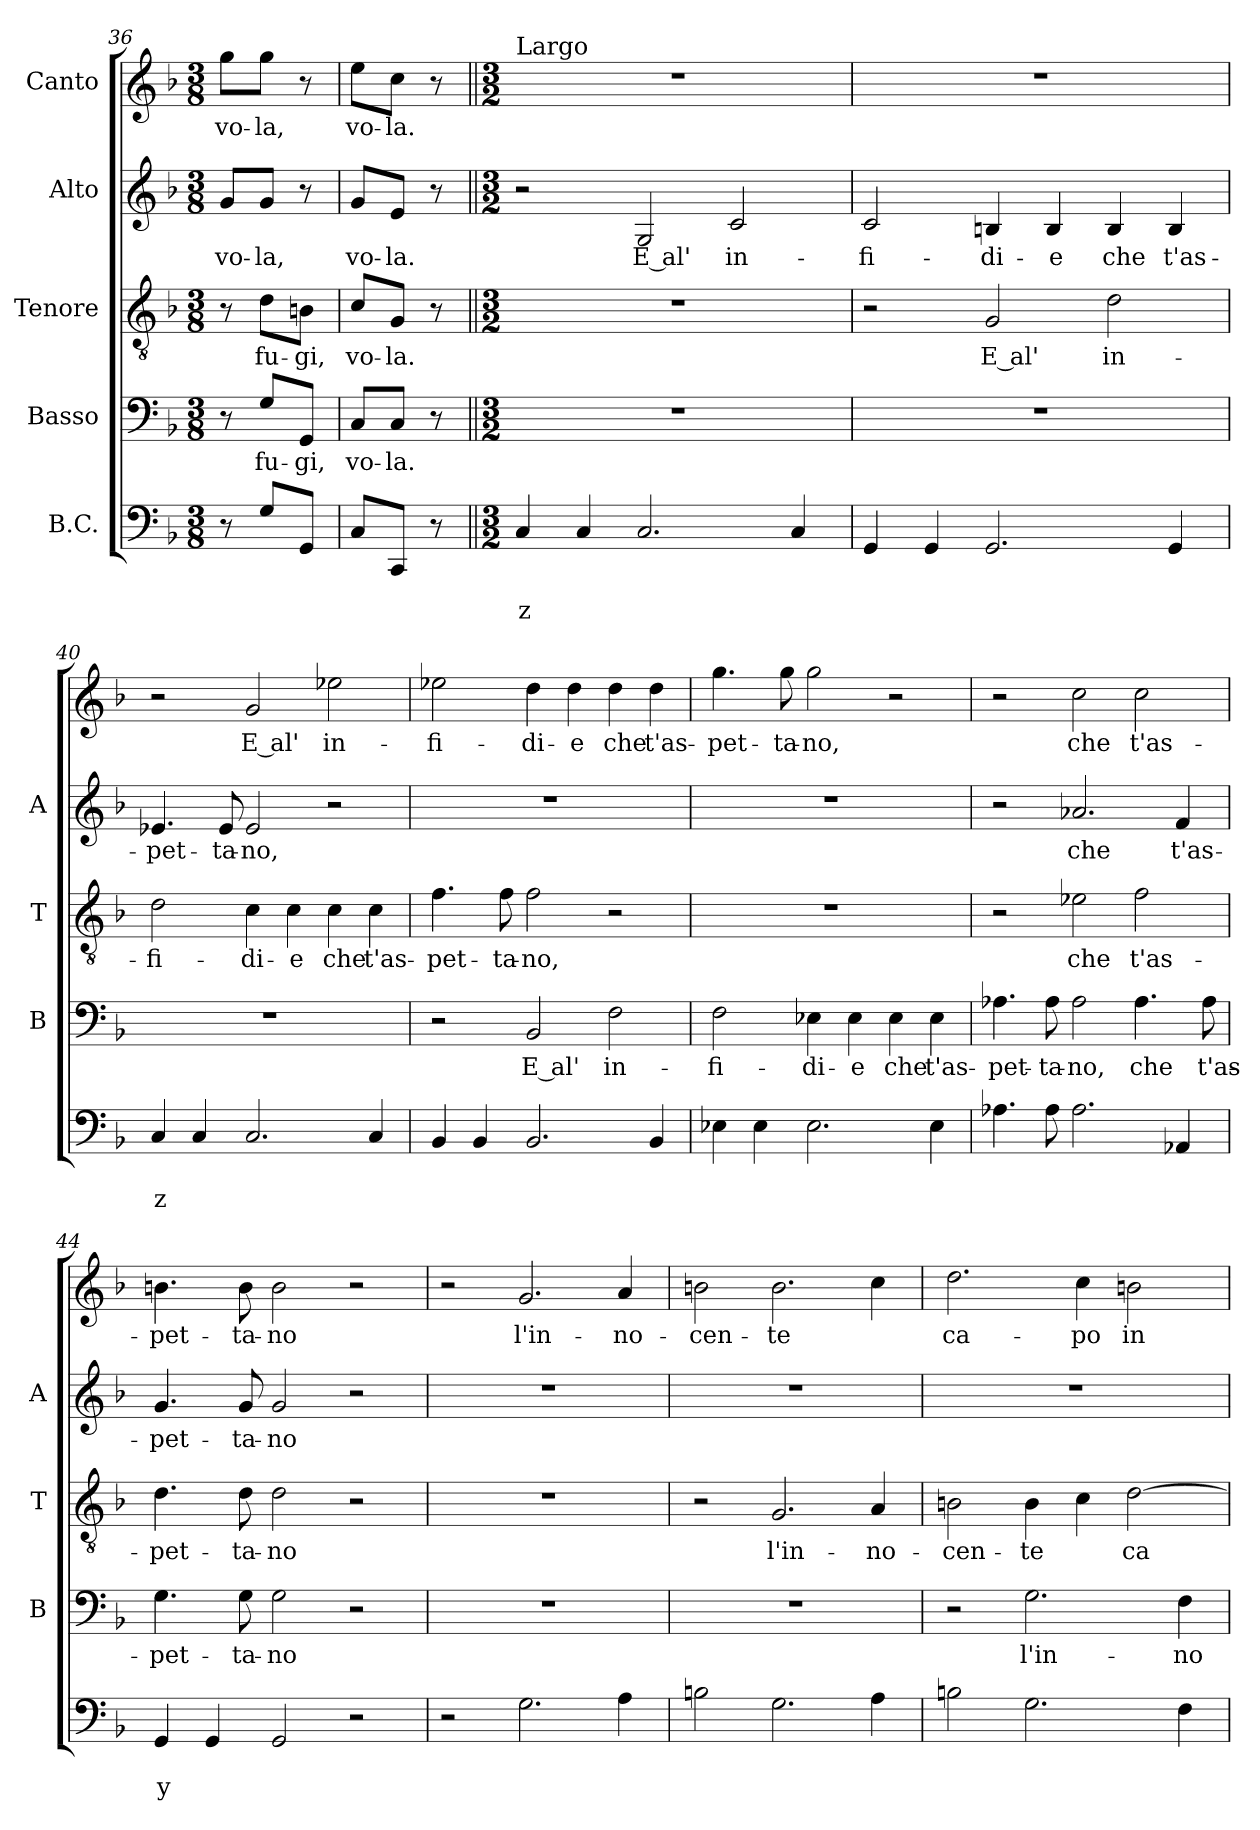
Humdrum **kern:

**kern	**text	**text	**kern	**text	**kern	**text	**kern	**text	**kern	**text
*part5	*part5	*part5	*part4	*part4	*part3	*part3	*part2	*part2	*part1	*part1
*staff5	*staff5	*staff5	*staff4	*staff4	*staff3	*staff3	*staff2	*staff2	*staff1	*staff1
*I"B.C.	*	*	*I"Basso	*	*I"Tenore	*	*I"Alto	*	*I"Canto	*
*	*	*	*I'B	*	*I'T	*	*I'A	*	*	*
*clefF4	*	*	*clefF4	*	*clefGv2	*	*clefG2	*	*clefG2	*
*k[b-]	*	*	*k[b-]	*	*k[b-]	*	*k[b-]	*	*k[b-]	*
*F:	*	*	*F:	*	*F:	*	*F:	*	*F:	*
*M3/8	*	*	*M3/8	*	*M3/8	*	*M3/8	*	*M3/8	*
=36	=36	=36	=36	=36	=36	=36	=36	=36	=36	=36
!	!	!	!	!	!	!	!	!LO:LY:b	!	!LO:LY:b
8r	.	.	8r	.	8r	.	8g/L	vo-	8gg\L	vo-
!	!	!	!	!LO:LY:b	!	!LO:LY:b	!	!LO:LY:b	!	!LO:LY:b
8G/L	.	.	8G/L	fu-	8d\L	fu-	8g/J	-la,	8gg\J	-la,
!	!	!	!	!LO:LY:b	!	!LO:LY:b	!	!	!	!
8GG/J	.	.	8GG/J	-gi,	8Bn\J	-gi,	8r	.	8r	.
=37	=37	=37	=37	=37	=37	=37	=37	=37	=37	=37
!	!	!	!	!LO:LY:b	!	!LO:LY:b	!	!LO:LY:b	!	!LO:LY:b
8C/L	.	.	8C/L	vo-	8c/L	vo-	8g/L	vo-	8ee\L	vo-
!	!	!	!	!LO:LY:b	!	!LO:LY:b	!	!LO:LY:b	!	!LO:LY:b
8CC/J	.	.	8C/J	-la.	8G/J	-la.	8e/J	-la.	8cc\J	-la.
8r	.	.	8r	.	8r	.	8r	.	8r	.
!!LO:LB:g=z
=38||	=38||	=38||	=38||	=38||	=38||	=38||	=38||	=38||	=38||	=38||
*M3/2	*	*	*M3/2	*	*M3/2	*	*M3/2	*	*M3/2	*
!	!	!	!	!	!	!	!	!	!LO:TX:a:t=Largo	!
!	!	!LO:LY:b	!	!	!	!	!	!	!	!
4C/	.	z	1.r	.	1.r	.	2r	.	1.r	.
4C/	.	.	.	.	.	.	.	.	.	.
!	!	!	!	!	!	!	!	!LO:LY:b	!	!
2.C/	.	.	.	.	.	.	2G/	E al'	.	.
!	!	!	!	!	!	!	!	!LO:LY:b	!	!
.	.	.	.	.	.	.	2c/	in-	.	.
4C/	.	.	.	.	.	.	.	.	.	.
=39	=39	=39	=39	=39	=39	=39	=39	=39	=39	=39
!	!	!	!	!	!	!	!	!LO:LY:b	!	!
4GG/	.	.	1.r	.	2r	.	2c/	-fi-	1.r	.
4GG/	.	.	.	.	.	.	.	.	.	.
!	!	!	!	!	!	!LO:LY:b	!	!LO:LY:b	!	!
2.GG/	.	.	.	.	2G/	E al'	4Bn/	-di-	.	.
!	!	!	!	!	!	!	!	!LO:LY:b	!	!
.	.	.	.	.	.	.	4B/	-e	.	.
!	!	!	!	!	!	!LO:LY:b	!	!LO:LY:b	!	!
.	.	.	.	.	2d\	in-	4B/	che	.	.
!	!	!	!	!	!	!	!	!LO:LY:b	!	!
4GG/	.	.	.	.	.	.	4B/	t'as-	.	.
=40	=40	=40	=40	=40	=40	=40	=40	=40	=40	=40
!	!	!LO:LY:b	!	!	!	!LO:LY:b	!	!LO:LY:b	!	!
4C/	.	z	1.r	.	2d\	-fi-	4.e-X/	-pet-	2r	.
4C/	.	.	.	.	.	.	.	.	.	.
!	!	!	!	!	!	!	!	!LO:LY:b	!	!
.	.	.	.	.	.	.	8e-/	-ta-	.	.
!	!	!	!	!	!	!LO:LY:b	!	!LO:LY:b	!	!LO:LY:b
2.C/	.	.	.	.	4c\	-di-	2e-/	-no,	2g/	E al'
!	!	!	!	!	!	!LO:LY:b	!	!	!	!
.	.	.	.	.	4c\	-e	.	.	.	.
!	!	!	!	!	!	!LO:LY:b	!	!	!	!LO:LY:b
.	.	.	.	.	4c\	che	2r	.	2ee-X\	in-
!	!	!	!	!	!	!LO:LY:b	!	!	!	!
4C/	.	.	.	.	4c\	t'as-	.	.	.	.
=41	=41	=41	=41	=41	=41	=41	=41	=41	=41	=41
!	!	!	!	!	!	!LO:LY:b	!	!	!	!LO:LY:b
4BB-/	.	.	2r	.	4.f\	-pet-	1.r	.	2ee-X\	-fi-
4BB-/	.	.	.	.	.	.	.	.	.	.
!	!	!	!	!	!	!LO:LY:b	!	!	!	!
.	.	.	.	.	8f\	-ta-	.	.	.	.
!	!	!	!	!LO:LY:b	!	!LO:LY:b	!	!	!	!LO:LY:b
2.BB-/	.	.	2BB-/	E al'	2f\	-no,	.	.	4dd\	-di-
!	!	!	!	!	!	!	!	!	!	!LO:LY:b
.	.	.	.	.	.	.	.	.	4dd\	-e
!	!	!	!	!LO:LY:b	!	!	!	!	!	!LO:LY:b
.	.	.	2F\	in-	2r	.	.	.	4dd\	che
!	!	!	!	!	!	!	!	!	!	!LO:LY:b
4BB-/	.	.	.	.	.	.	.	.	4dd\	t'as-
=42	=42	=42	=42	=42	=42	=42	=42	=42	=42	=42
!	!	!	!	!LO:LY:b	!	!	!	!	!	!LO:LY:b
4E-X\	.	.	2F\	-fi-	1.r	.	1.r	.	4.gg\	-pet-
4E-\	.	.	.	.	.	.	.	.	.	.
!	!	!	!	!	!	!	!	!	!	!LO:LY:b
.	.	.	.	.	.	.	.	.	8gg\	-ta-
!	!	!	!	!LO:LY:b	!	!	!	!	!	!LO:LY:b
2.E-\	.	.	4E-X\	-di-	.	.	.	.	2gg\	-no,
!	!	!	!	!LO:LY:b	!	!	!	!	!	!
.	.	.	4E-\	-e	.	.	.	.	.	.
!	!	!	!	!LO:LY:b	!	!	!	!	!	!
.	.	.	4E-\	che	.	.	.	.	2r	.
!	!	!	!	!LO:LY:b	!	!	!	!	!	!
4E-\	.	.	4E-\	t'as-	.	.	.	.	.	.
!!LO:LB:g=z
=43	=43	=43	=43	=43	=43	=43	=43	=43	=43	=43
!	!	!	!	!LO:LY:b	!	!	!	!	!	!
4.A-X\	.	.	4.A-X\	-pet-	2r	.	2r	.	2r	.
!	!	!	!	!LO:LY:b	!	!	!	!	!	!
8A-\	.	.	8A-\	-ta-	.	.	.	.	.	.
!	!	!	!	!LO:LY:b	!	!LO:LY:b	!	!LO:LY:b	!	!LO:LY:b
2.A-\	.	.	2A-\	-no,	2e-X\	che	2.a-X/	che	2cc\	che
!	!	!	!	!LO:LY:b	!	!LO:LY:b	!	!	!	!LO:LY:b
.	.	.	4.A-\	che	2f\	t'as-	.	.	2cc\	t'as-
!	!	!	!	!	!	!	!	!LO:LY:b	!	!
4AA-X/	.	.	.	.	.	.	4f/	t'as-	.	.
!	!	!	!	!LO:LY:b	!	!	!	!	!	!
.	.	.	8A-\	t'as-	.	.	.	.	.	.
=44	=44	=44	=44	=44	=44	=44	=44	=44	=44	=44
!	!	!LO:LY:b	!	!LO:LY:b	!	!LO:LY:b	!	!LO:LY:b	!	!LO:LY:b
4GG/	.	y	4.G\	-pet-	4.d\	-pet-	4.g/	-pet-	4.bn\	-pet-
4GG/	.	.	.	.	.	.	.	.	.	.
!	!	!	!	!LO:LY:b	!	!LO:LY:b	!	!LO:LY:b	!	!LO:LY:b
.	.	.	8G\	-ta-	8d\	-ta-	8g/	-ta-	8b\	-ta-
!	!	!	!	!LO:LY:b	!	!LO:LY:b	!	!LO:LY:b	!	!LO:LY:b
2GG/	.	.	2G\	-no	2d\	-no	2g/	-no	2b\	-no
2r	.	.	2r	.	2r	.	2r	.	2r	.
=45	=45	=45	=45	=45	=45	=45	=45	=45	=45	=45
2r	.	.	1.r	.	1.r	.	1.r	.	2r	.
!	!	!	!	!	!	!	!	!	!	!LO:LY:b
2.G\	.	.	.	.	.	.	.	.	2.g/	l'in-
!	!	!	!	!	!	!	!	!	!	!LO:LY:b
4A\	.	.	.	.	.	.	.	.	4a/	-no-
=46	=46	=46	=46	=46	=46	=46	=46	=46	=46	=46
!	!	!	!	!	!	!	!	!	!	!LO:LY:b
2Bn\	.	.	1.r	.	2r	.	1.r	.	2bn\	-cen-
!	!	!	!	!	!	!LO:LY:b	!	!	!	!LO:LY:b
2.G\	.	.	.	.	2.G/	l'in-	.	.	2.b\	-te
!	!	!	!	!	!	!LO:LY:b	!	!	!	!
4A\	.	.	.	.	4A/	-no-	.	.	4cc\	.
=47	=47	=47	=47	=47	=47	=47	=47	=47	=47	=47
!	!	!	!	!	!	!LO:LY:b	!	!	!	!LO:LY:b
2Bn\	.	.	2r	.	2Bn\	-cen-	1.r	.	2.dd\	ca-
!	!	!	!	!LO:LY:b	!	!LO:LY:b	!	!	!	!
2.G\	.	.	2.G\	l'in-	4B\	-te	.	.	.	.
!	!	!	!	!	!	!	!	!	!	!LO:LY:b
.	.	.	.	.	4c\	.	.	.	4cc\	-po
!	!	!	!	!	!	!LO:LY:b	!	!	!	!LO:LY:b
.	.	.	.	.	[2d\	ca-	.	.	2bn\	in-
!	!	!	!	!LO:LY:b	!	!	!	!	!	!
4F\	.	.	4F\	-no-	.	.	.	.	.	.
=	=	=	=	=	=	=	=	=	=	=
*-	*-	*-	*-	*-	*-	*-	*-	*-	*-	*-
